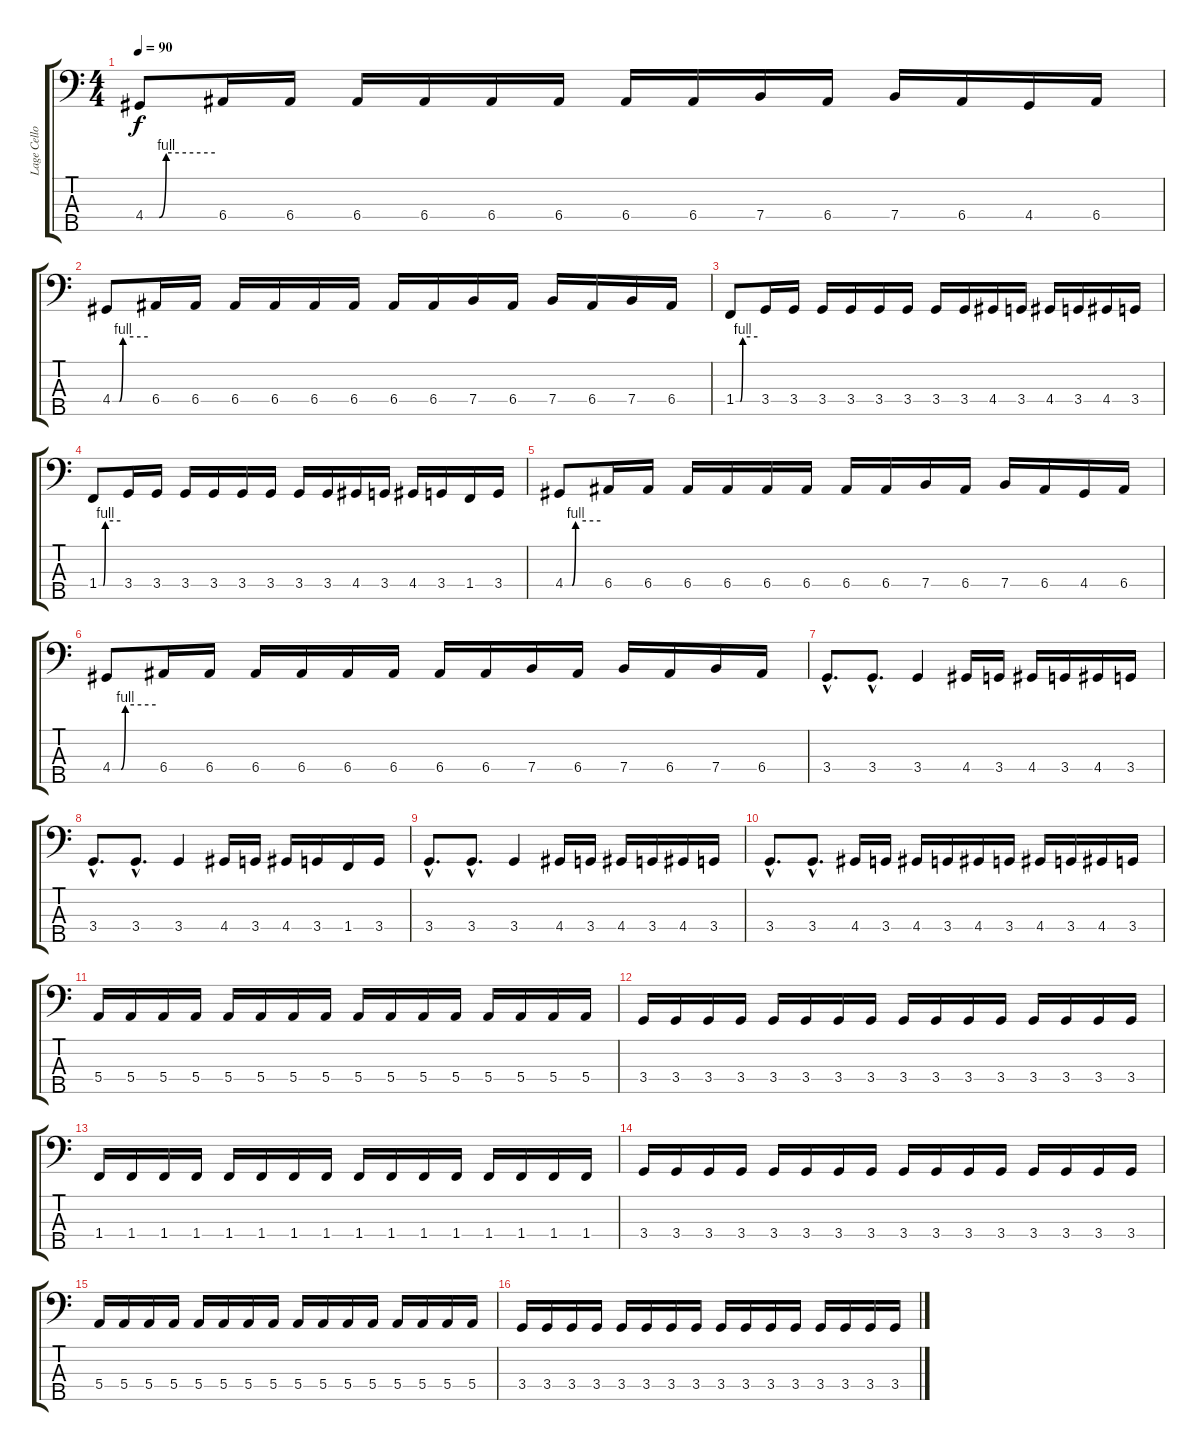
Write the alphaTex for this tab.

\track ("Lage Cello" "Lage Cello") {instrument acousticbass}
\staff {score tabs}
\tuning (G2 D2 A1 E1 B0) {hide}
\ts (4 4)
\tempo 90
\clef f4
\ks c
4.4{be (custom 0 0 12 0 18 4 60 4)}.8{dy f} 6.4.16 6.4.16 6.4.16 6.4.16 6.4.16 6.4.16 6.4.16 6.4.16 7.4.16 6.4.16 7.4.16 6.4.16 4.4.16 6.4.16 |
4.4{be (custom 0 0 12 0 18 4 60 4)}.8 6.4.16 6.4.16 6.4.16 6.4.16 6.4.16 6.4.16 6.4.16 6.4.16 7.4.16 6.4.16 7.4.16 6.4.16 7.4.16 6.4.16 |
1.4{be (custom 0 0 12 0 19 4 60 4)}.8{volume 14 instrument acousticbass} 3.4.16 3.4.16 3.4.16 3.4.16 3.4.16 3.4.16 3.4.16 3.4.16 4.4.16 3.4.16 4.4.16 3.4.16 4.4.16 3.4.16 |
1.4{be (custom 0 0 12 0 18 4 60 4)}.8 3.4.16 3.4.16 3.4.16 3.4.16 3.4.16 3.4.16 3.4.16 3.4.16 4.4.16 3.4.16 4.4.16 3.4.16 1.4.16 3.4.16 |
4.4{be (custom 0 0 12 0 18 4 60 4)}.8 6.4.16 6.4.16 6.4.16 6.4.16 6.4.16 6.4.16 6.4.16 6.4.16 7.4.16 6.4.16 7.4.16 6.4.16 4.4.16 6.4.16 |
4.4{be (custom 0 0 12 0 18 4 60 4)}.8 6.4.16 6.4.16 6.4.16 6.4.16 6.4.16 6.4.16 6.4.16 6.4.16 7.4.16 6.4.16 7.4.16 6.4.16 7.4.16 6.4.16 |
3.4{hac}.8{d} 3.4{hac}.8{d} 3.4.4 4.4.16 3.4.16 4.4.16 3.4.16 4.4.16 3.4.16 |
3.4{hac}.8{d} 3.4{hac}.8{d} 3.4.4 4.4.16 3.4.16 4.4.16 3.4.16 1.4.16 3.4.16 |
3.4{hac}.8{d} 3.4{hac}.8{d} 3.4.4 4.4.16 3.4.16 4.4.16 3.4.16 4.4.16 3.4.16 |
3.4{hac}.8{d} 3.4{hac}.8{d} 4.4.16 3.4.16 4.4.16 3.4.16 4.4.16 3.4.16 4.4.16 3.4.16 4.4.16 3.4.16 |
5.4.16 5.4.16 5.4.16 5.4.16 5.4.16 5.4.16 5.4.16 5.4.16 5.4.16 5.4.16 5.4.16 5.4.16 5.4.16 5.4.16 5.4.16 5.4.16 |
3.4.16 3.4.16 3.4.16 3.4.16 3.4.16 3.4.16 3.4.16 3.4.16 3.4.16 3.4.16 3.4.16 3.4.16 3.4.16 3.4.16 3.4.16 3.4.16 |
1.4.16 1.4.16 1.4.16 1.4.16 1.4.16 1.4.16 1.4.16 1.4.16 1.4.16 1.4.16 1.4.16 1.4.16 1.4.16 1.4.16 1.4.16 1.4.16 |
3.4.16 3.4.16 3.4.16 3.4.16 3.4.16 3.4.16 3.4.16 3.4.16 3.4.16 3.4.16 3.4.16 3.4.16 3.4.16 3.4.16 3.4.16 3.4.16 |
5.4.16 5.4.16 5.4.16 5.4.16 5.4.16 5.4.16 5.4.16 5.4.16 5.4.16 5.4.16 5.4.16 5.4.16 5.4.16 5.4.16 5.4.16 5.4.16 |
3.4.16 3.4.16 3.4.16 3.4.16 3.4.16 3.4.16 3.4.16 3.4.16 3.4.16 3.4.16 3.4.16 3.4.16 3.4.16 3.4.16 3.4.16 3.4.16
